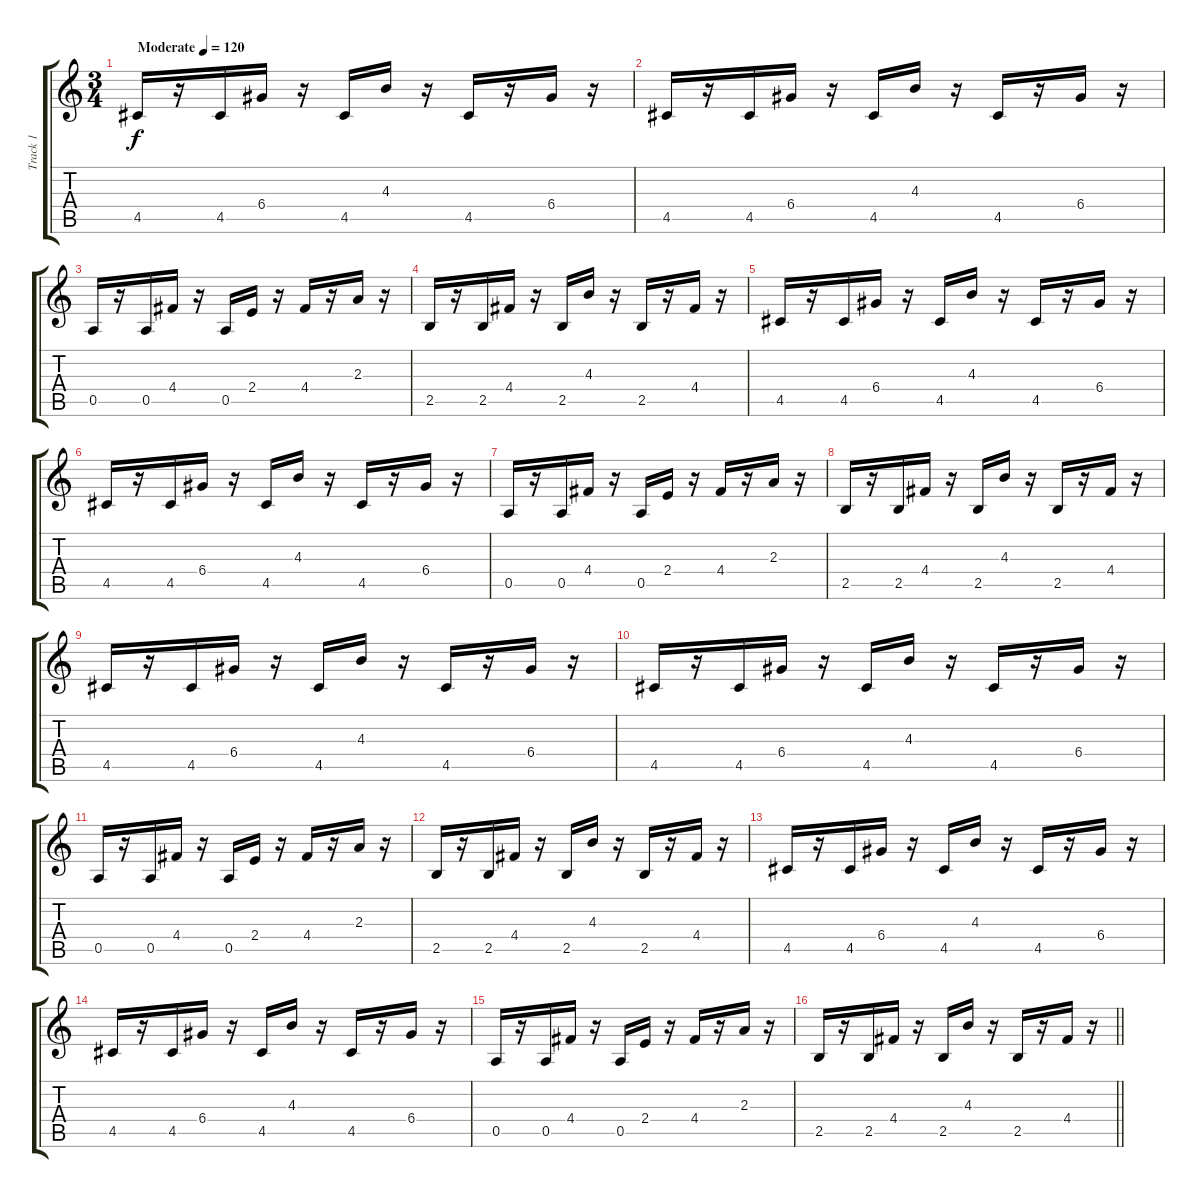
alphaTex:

\track ("Track 1" "Track 1") {instrument distortionguitar}
\staff {score tabs}
\tuning (E4 B3 G3 D3 A2 E2) {hide}
\ts (3 4)
\tempo (120 "Moderate")
\clef g2
\ks c
4.5.16{dy f instrument distortionguitar} r.16 4.5.16 6.4.16 r.16 4.5.16 4.3.16 r.16 4.5.16 r.16 6.4.16 r.16 |
4.5.16 r.16 4.5.16 6.4.16 r.16 4.5.16 4.3.16 r.16 4.5.16 r.16 6.4.16 r.16 |
0.5.16 r.16 0.5.16 4.4.16 r.16 0.5.16 2.4.16 r.16 4.4.16 r.16 2.3.16 r.16 |
2.5.16 r.16 2.5.16 4.4.16 r.16 2.5.16 4.3.16 r.16 2.5.16 r.16 4.4.16 r.16 |
4.5.16 r.16 4.5.16 6.4.16 r.16 4.5.16 4.3.16 r.16 4.5.16 r.16 6.4.16 r.16 |
4.5.16 r.16 4.5.16 6.4.16 r.16 4.5.16 4.3.16 r.16 4.5.16 r.16 6.4.16 r.16 |
0.5.16 r.16 0.5.16 4.4.16 r.16 0.5.16 2.4.16 r.16 4.4.16 r.16 2.3.16 r.16 |
2.5.16 r.16 2.5.16 4.4.16 r.16 2.5.16 4.3.16 r.16 2.5.16 r.16 4.4.16 r.16 |
4.5.16 r.16 4.5.16 6.4.16 r.16 4.5.16 4.3.16 r.16 4.5.16 r.16 6.4.16 r.16 |
4.5.16 r.16 4.5.16 6.4.16 r.16 4.5.16 4.3.16 r.16 4.5.16 r.16 6.4.16 r.16 |
0.5.16 r.16 0.5.16 4.4.16 r.16 0.5.16 2.4.16 r.16 4.4.16 r.16 2.3.16 r.16 |
2.5.16 r.16 2.5.16 4.4.16 r.16 2.5.16 4.3.16 r.16 2.5.16 r.16 4.4.16 r.16 |
4.5.16{instrument acousticguitarsteel} r.16 4.5.16 6.4.16 r.16 4.5.16 4.3.16 r.16 4.5.16 r.16 6.4.16 r.16 |
4.5.16 r.16 4.5.16 6.4.16 r.16 4.5.16 4.3.16 r.16 4.5.16 r.16 6.4.16 r.16 |
0.5.16 r.16 0.5.16 4.4.16 r.16 0.5.16 2.4.16 r.16 4.4.16 r.16 2.3.16 r.16 |
\barLineRight lightlight
2.5.16 r.16 2.5.16 4.4.16 r.16 2.5.16 4.3.16 r.16 2.5.16 r.16 4.4.16 r.16
